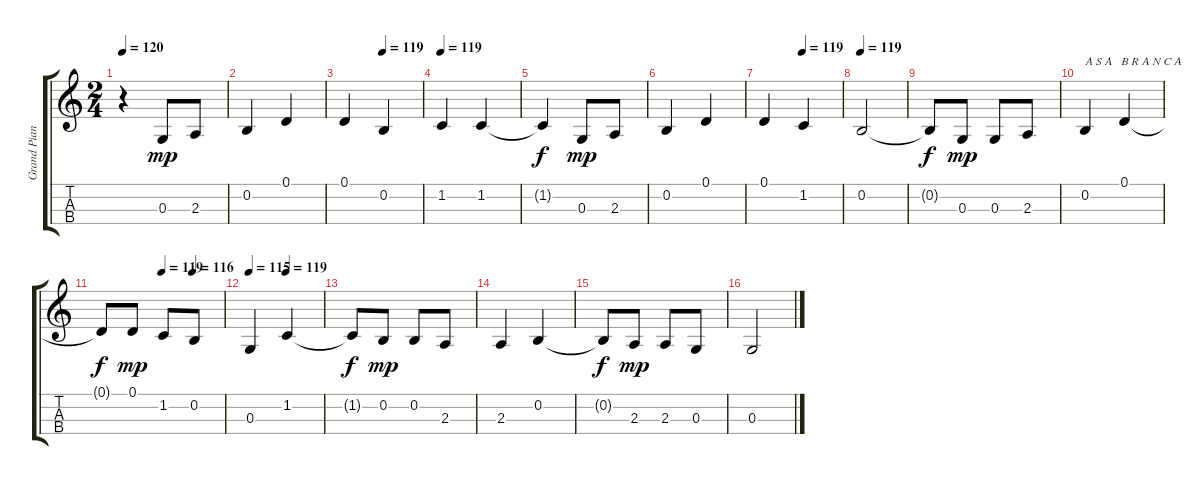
\track ("Grand Piano" "Grand Pian") {instrument acousticgrandpiano}
\staff {score tabs}
\tuning (D4 B3 G3 D3) {hide}
\ts (2 4)
\tempo 120
\tempo 119
\tempo 120
\clef g2
\ks c
r.4{dy mp instrument acousticgrandpiano} 0.3.8 2.3.8 |
0.2.4 0.1.4 |
\tempo (119 0.5)
0.1.4 0.2.4 |
\tempo 119
1.2.4 1.2.4 |
1.2{t}.4{dy f} 0.3.8{dy mp} 2.3.8 |
0.2.4 0.1.4 |
\tempo (119 0.5)
0.1.4 1.2.4 |
\tempo 119
0.2.2 |
0.2{t}.8{dy f} 0.3.8{dy mp} 0.3.8 2.3.8 |
0.2.4{txt "A S A   B R A N C A"} 0.1.4 |
\tempo (119 0.5)
\tempo (116 0.75)
0.1{t}.8{dy f} 0.1.8{dy mp} 1.2.8 0.2.8 |
\tempo 115
\tempo (119 0.5)
0.3.4 1.2.4 |
1.2{t}.8{dy f} 0.2.8{dy mp} 0.2.8 2.3.8 |
2.3.4 0.2.4 |
0.2{t}.8{dy f} 2.3.8{dy mp} 2.3.8 0.3.8 |
0.3.2
